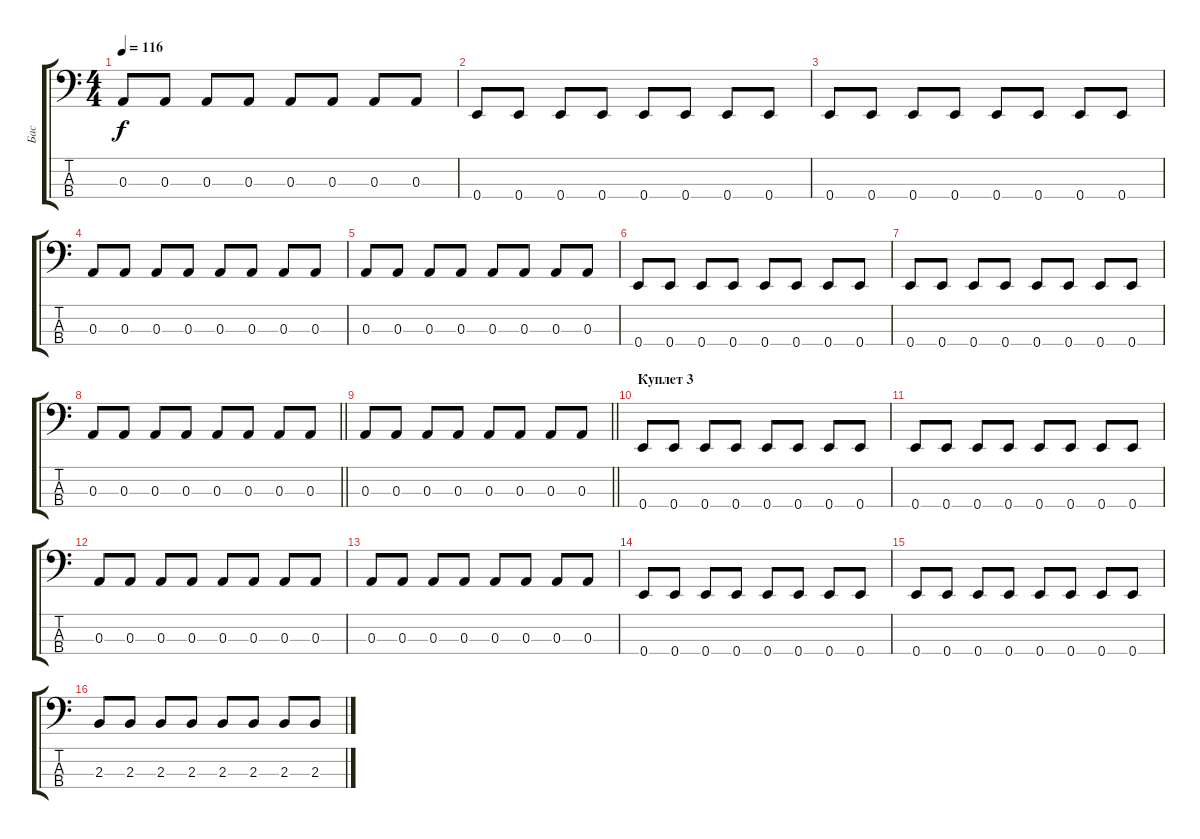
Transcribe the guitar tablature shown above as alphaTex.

\track ("Бас" "Бас") {instrument electricbassfinger}
\staff {score tabs}
\tuning (G2 D2 A1 E1) {hide}
\ts (4 4)
\tempo 116
\clef f4
\ks c
0.3.8{dy f} 0.3.8 0.3.8 0.3.8 0.3.8 0.3.8 0.3.8 0.3.8 |
0.4.8 0.4.8 0.4.8 0.4.8 0.4.8 0.4.8 0.4.8 0.4.8 |
0.4.8 0.4.8 0.4.8 0.4.8 0.4.8 0.4.8 0.4.8 0.4.8 |
0.3.8 0.3.8 0.3.8 0.3.8 0.3.8 0.3.8 0.3.8 0.3.8 |
0.3.8 0.3.8 0.3.8 0.3.8 0.3.8 0.3.8 0.3.8 0.3.8 |
0.4.8 0.4.8 0.4.8 0.4.8 0.4.8 0.4.8 0.4.8 0.4.8 |
0.4.8 0.4.8 0.4.8 0.4.8 0.4.8 0.4.8 0.4.8 0.4.8 |
\barLineRight lightlight
0.3.8 0.3.8 0.3.8 0.3.8 0.3.8 0.3.8 0.3.8 0.3.8 |
\barLineRight lightlight
0.3.8 0.3.8 0.3.8 0.3.8 0.3.8 0.3.8 0.3.8 0.3.8 |
\section ("" "Куплет 3")
0.4.8 0.4.8 0.4.8 0.4.8 0.4.8 0.4.8 0.4.8 0.4.8 |
0.4.8 0.4.8 0.4.8 0.4.8 0.4.8 0.4.8 0.4.8 0.4.8 |
0.3.8 0.3.8 0.3.8 0.3.8 0.3.8 0.3.8 0.3.8 0.3.8 |
0.3.8 0.3.8 0.3.8 0.3.8 0.3.8 0.3.8 0.3.8 0.3.8 |
0.4.8 0.4.8 0.4.8 0.4.8 0.4.8 0.4.8 0.4.8 0.4.8 |
0.4.8 0.4.8 0.4.8 0.4.8 0.4.8 0.4.8 0.4.8 0.4.8 |
2.3.8 2.3.8 2.3.8 2.3.8 2.3.8 2.3.8 2.3.8 2.3.8
